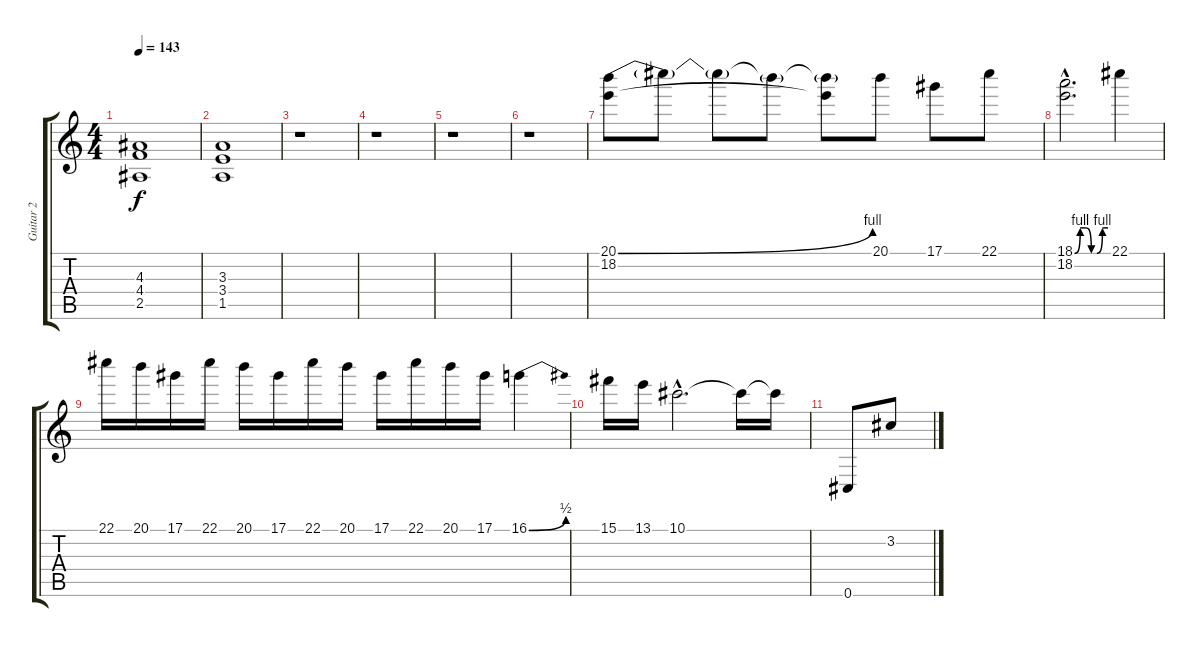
\track ("Guitar 2" "Guitar 2") {instrument distortionguitar}
\staff {score tabs}
\tuning (Eb4 Bb3 Gb3 Db3 Ab2 Db2) {hide}
\ts (4 4)
\tempo 143
\clef g2
\ks c
(4.3 4.4 2.5).1{dy f} |
(3.3 3.4 1.5).1 |
r.1 |
r.1 |
r.1 |
r.1 |
(20.1{be (bend 0 0 60 4)} 18.2).8 20.1{t}.8 20.1{t}.8 20.1{t}.8 (20.1{t} 18.2{t}).8 20.1.8 17.1.8 22.1.8 |
(18.1{be (custom 0 0 10 4 20 4 30 0 40 0 50 4 60 4) hac} 18.2{hac}).2{d} 22.1.4 |
22.1.16 20.1.16 17.1.16 22.1.16 20.1.16 17.1.16 22.1.16 20.1.16 17.1.16 22.1.16 20.1.16 17.1.16 16.1{be (bend 0 0 60 2)}.4 |
15.1.16 13.1.16 10.1{hac}.2{d} 10.1{t}.16 10.1{t}.16 |
0.6.8 3.2.8
